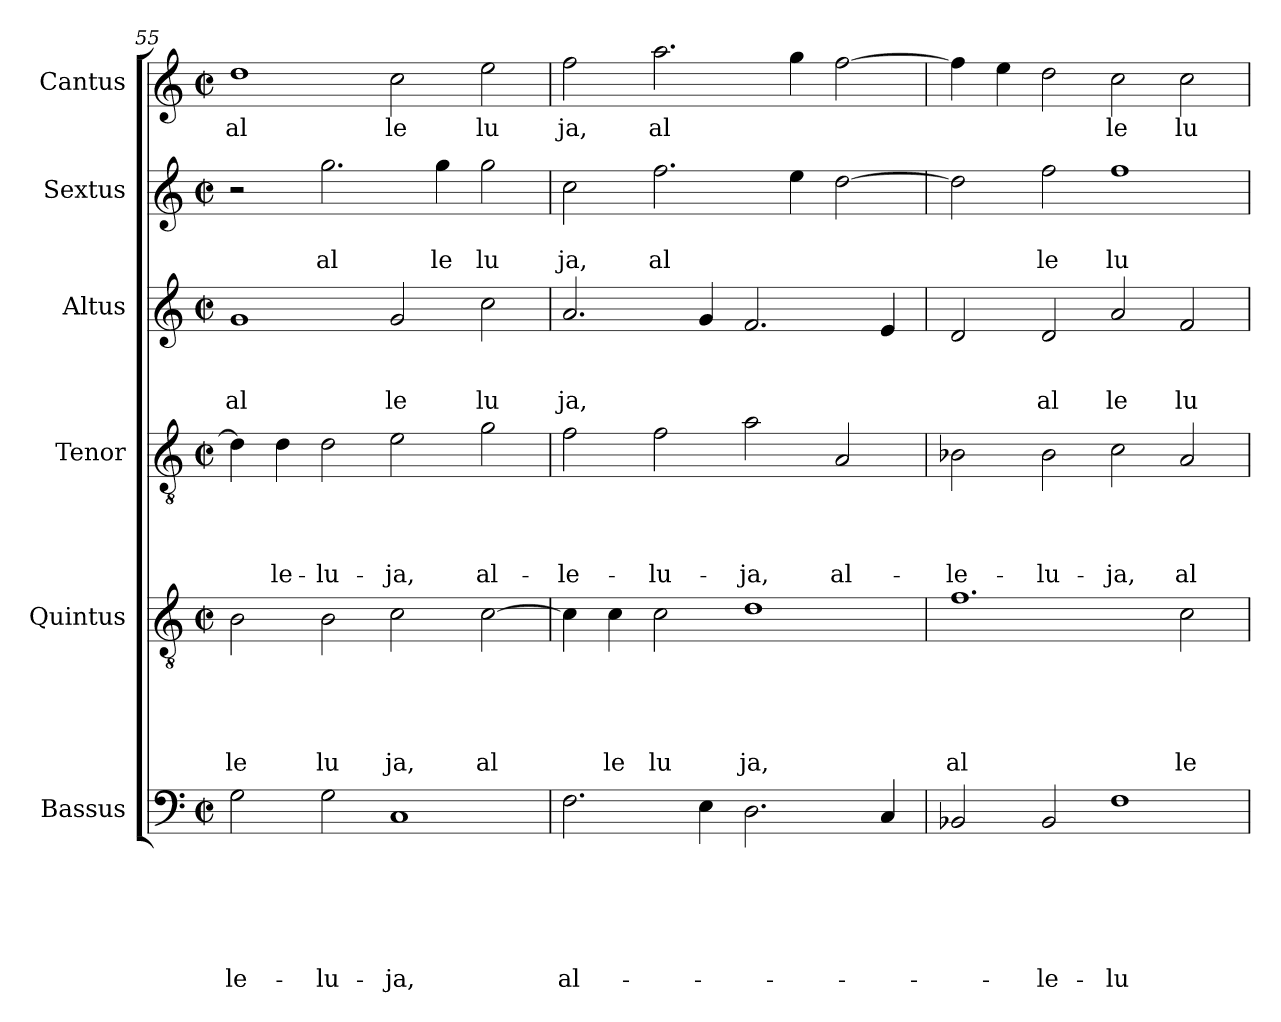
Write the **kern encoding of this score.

**kern	**text	**text	**text	**text	**text	**text	**kern	**text	**text	**text	**text	**text	**kern	**text	**text	**text	**text	**kern	**text	**text	**text	**kern	**text	**text	**kern	**text
*part6	*part6	*part6	*part6	*part6	*part6	*part6	*part5	*part5	*part5	*part5	*part5	*part5	*part4	*part4	*part4	*part4	*part4	*part3	*part3	*part3	*part3	*part2	*part2	*part2	*part1	*part1
*staff6	*staff6	*staff6	*staff6	*staff6	*staff6	*staff6	*staff5	*staff5	*staff5	*staff5	*staff5	*staff5	*staff4	*staff4	*staff4	*staff4	*staff4	*staff3	*staff3	*staff3	*staff3	*staff2	*staff2	*staff2	*staff1	*staff1
*I"Bassus	*	*	*	*	*	*	*I"Quintus	*	*	*	*	*	*I"Tenor	*	*	*	*	*I"Altus	*	*	*	*I"Sextus	*	*	*I"Cantus	*
*clefF4	*	*	*	*	*	*	*clefGv2	*	*	*	*	*	*clefGv2	*	*	*	*	*clefG2	*	*	*	*clefG2	*	*	*clefG2	*
*k[]	*	*	*	*	*	*	*k[]	*	*	*	*	*	*k[]	*	*	*	*	*k[]	*	*	*	*k[]	*	*	*k[]	*
*C:	*	*	*	*	*	*	*C:	*	*	*	*	*	*C:	*	*	*	*	*C:	*	*	*	*C:	*	*	*C:	*
*M2/2	*	*	*	*	*	*	*M2/2	*	*	*	*	*	*M2/2	*	*	*	*	*M2/2	*	*	*	*M2/2	*	*	*M2/2	*
*met(c|)	*	*	*	*	*	*	*met(c|)	*	*	*	*	*	*met(c|)	*	*	*	*	*met(c|)	*	*	*	*met(c|)	*	*	*met(c|)	*
=55	=55	=55	=55	=55	=55	=55	=55	=55	=55	=55	=55	=55	=55	=55	=55	=55	=55	=55	=55	=55	=55	=55	=55	=55	=55	=55
!	!	!	!	!	!	!LO:LY:b	!	!	!	!	!	!LO:LY:b	!	!	!	!	!	!	!	!	!LO:LY:b	!	!	!	!	!LO:LY:b
2G\	.	.	.	.	.	-le-	2B\	.	.	.	.	le	4d\]	.	.	.	.	1g	.	.	al	2r	.	.	1dd	al
!	!	!	!	!	!	!	!	!	!	!	!	!	!	!	!	!	!LO:LY:b	!	!	!	!	!	!	!	!	!
.	.	.	.	.	.	.	.	.	.	.	.	.	4d\	.	.	.	-le-	.	.	.	.	.	.	.	.	.
!	!	!	!	!	!	!LO:LY:b	!	!	!	!	!	!LO:LY:b	!	!	!	!	!LO:LY:b	!	!	!	!	!	!	!LO:LY:b	!	!
2G\	.	.	.	.	.	-lu-	2B\	.	.	.	.	lu	2d\	.	.	.	-lu-	.	.	.	.	2.gg\	.	al	.	.
!	!	!	!	!	!	!LO:LY:b	!	!	!	!	!	!LO:LY:b	!	!	!	!	!LO:LY:b	!	!	!	!LO:LY:b	!	!	!	!	!LO:LY:b
1C	.	.	.	.	.	-ja,	2c\	.	.	.	.	ja,	2e\	.	.	.	-ja,	2g/	.	.	le	.	.	.	2cc\	le
!	!	!	!	!	!	!	!	!	!	!	!	!	!	!	!	!	!	!	!	!	!	!	!	!LO:LY:b	!	!
.	.	.	.	.	.	.	.	.	.	.	.	.	.	.	.	.	.	.	.	.	.	4gg\	.	le	.	.
!	!	!	!	!	!	!	!	!	!	!	!	!LO:LY:b	!	!	!	!	!LO:LY:b	!	!	!	!LO:LY:b	!	!	!LO:LY:b	!	!LO:LY:b
.	.	.	.	.	.	.	[>2c\	.	.	.	.	al	2g\	.	.	.	al-	2cc\	.	.	lu	2gg\	.	lu	2ee\	lu
=56	=56	=56	=56	=56	=56	=56	=56	=56	=56	=56	=56	=56	=56	=56	=56	=56	=56	=56	=56	=56	=56	=56	=56	=56	=56	=56
!	!	!	!	!	!	!LO:LY:b	!	!	!	!	!	!	!	!	!	!	!LO:LY:b	!	!	!	!LO:LY:b	!	!	!LO:LY:b	!	!LO:LY:b
2.F\	.	.	.	.	.	al-	4c\]	.	.	.	.	.	2f\	.	.	.	-le-	2.a/	.	.	ja,	2cc\	.	ja,	2ff\	ja,
!	!	!	!	!	!	!	!	!	!	!	!	!LO:LY:b	!	!	!	!	!	!	!	!	!	!	!	!	!	!
.	.	.	.	.	.	.	4c\	.	.	.	.	le	.	.	.	.	.	.	.	.	.	.	.	.	.	.
!	!	!	!	!	!	!	!	!	!	!	!	!LO:LY:b	!	!	!	!	!LO:LY:b	!	!	!	!	!	!	!LO:LY:b	!	!LO:LY:b
.	.	.	.	.	.	.	2c\	.	.	.	.	lu	2f\	.	.	.	-lu-	.	.	.	.	2.ff\	.	al	2.aa\	al
4E\	.	.	.	.	.	.	.	.	.	.	.	.	.	.	.	.	.	4g/	.	.	.	.	.	.	.	.
!	!	!	!	!	!	!	!	!	!	!	!	!LO:LY:b	!	!	!	!	!LO:LY:b	!	!	!	!	!	!	!	!	!
2.D\	.	.	.	.	.	.	1d	.	.	.	.	ja,	2a\	.	.	.	-ja,	2.f/	.	.	.	.	.	.	.	.
.	.	.	.	.	.	.	.	.	.	.	.	.	.	.	.	.	.	.	.	.	.	4ee\	.	.	4gg\	.
!	!	!	!	!	!	!	!	!	!	!	!	!	!	!	!	!	!LO:LY:b	!	!	!	!	!	!	!	!	!
.	.	.	.	.	.	.	.	.	.	.	.	.	2A/	.	.	.	al-	.	.	.	.	[>2dd\	.	.	[>2ff\	.
4C/	.	.	.	.	.	.	.	.	.	.	.	.	.	.	.	.	.	4e/	.	.	.	.	.	.	.	.
=57	=57	=57	=57	=57	=57	=57	=57	=57	=57	=57	=57	=57	=57	=57	=57	=57	=57	=57	=57	=57	=57	=57	=57	=57	=57	=57
!	!	!	!	!	!	!	!	!	!	!	!	!LO:LY:b	!	!	!	!	!LO:LY:b	!	!	!	!	!	!	!	!	!
2BB-X/	.	.	.	.	.	.	1.f	.	.	.	.	al	2B-X\	.	.	.	-le-	2d/	.	.	.	2dd\]	.	.	4ff\]	.
.	.	.	.	.	.	.	.	.	.	.	.	.	.	.	.	.	.	.	.	.	.	.	.	.	4ee\	.
!	!	!	!	!	!	!LO:LY:b	!	!	!	!	!	!	!	!	!	!	!LO:LY:b	!	!	!	!LO:LY:b	!	!	!LO:LY:b	!	!
2BB-/	.	.	.	.	.	-le-	.	.	.	.	.	.	2B-\	.	.	.	-lu-	2d/	.	.	al	2ff\	.	le	2dd\	.
!	!	!	!	!	!	!LO:LY:b	!	!	!	!	!	!	!	!	!	!	!LO:LY:b	!	!	!	!LO:LY:b	!	!	!LO:LY:b	!	!LO:LY:b
1F	.	.	.	.	.	-lu-	.	.	.	.	.	.	2c\	.	.	.	-ja,	2a/	.	.	le	1ff	.	lu	2cc\	le
!	!	!	!	!	!	!	!	!	!	!	!	!LO:LY:b	!	!	!	!	!LO:LY:b	!	!	!	!LO:LY:b	!	!	!	!	!LO:LY:b
.	.	.	.	.	.	.	2c\	.	.	.	.	le	2A/	.	.	.	al-	2f/	.	.	lu	.	.	.	2cc\	lu
=	=	=	=	=	=	=	=	=	=	=	=	=	=	=	=	=	=	=	=	=	=	=	=	=	=	=
*-	*-	*-	*-	*-	*-	*-	*-	*-	*-	*-	*-	*-	*-	*-	*-	*-	*-	*-	*-	*-	*-	*-	*-	*-	*-	*-
